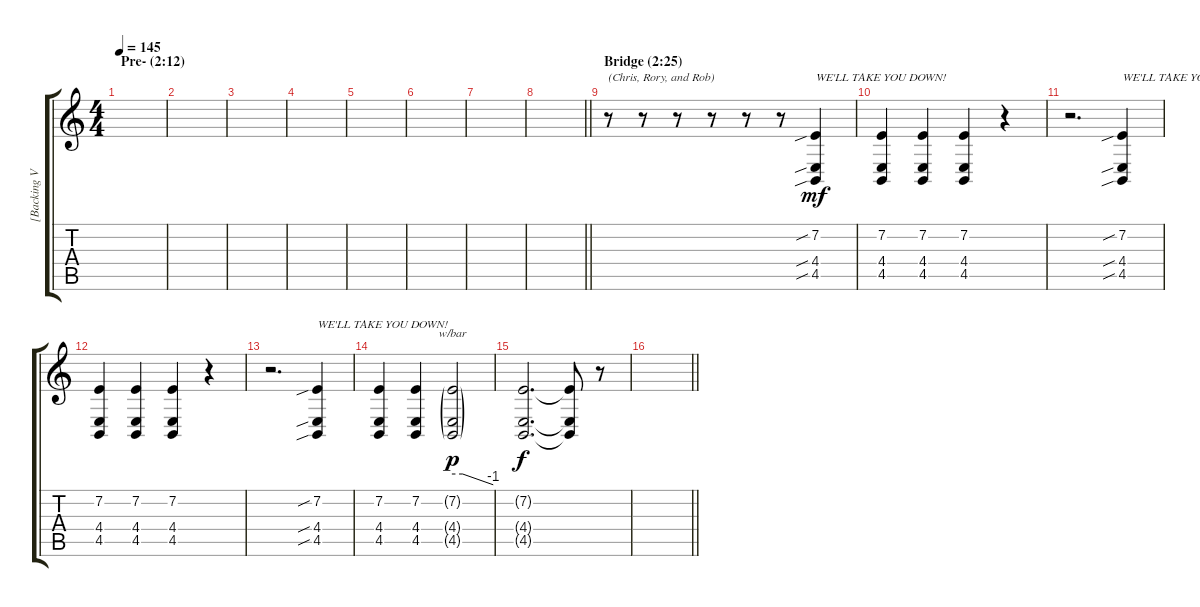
\track ("[Backing Vocals]" "[Backing V") {instrument voiceoohs}
\staff {score tabs}
\tuning (D4 A3 F3 C3 G2 C2) {hide}
\ts (4 4)
\section ("" "Pre- (2:12)")
\tempo 145
\clef g2
\ks c
|
|
|
|
|
|
|
\barLineRight lightlight
|
\section ("" "Bridge (2:25)")
r.8{txt "(Chris, Rory, and Rob)" instrument applause} r.8 r.8 r.8 r.8 r.8 (7.2{sib} 4.4{sib} 4.5{sib}).4{txt "WE'LL TAKE YOU DOWN!" dy mf} |
(7.2 4.4 4.5).4 (7.2 4.4 4.5).4 (7.2 4.4 4.5).4 r.4 |
r.2{d} (7.2{sib} 4.4{sib} 4.5{sib}).4{txt "WE'LL TAKE YOU DOWN!"} |
(7.2 4.4 4.5).4 (7.2 4.4 4.5).4 (7.2 4.4 4.5).4 r.4 |
r.2{d} (7.2{sib} 4.4{sib} 4.5{sib}).4{txt "WE'LL TAKE YOU DOWN!"} |
(7.2 4.4 4.5).4 (7.2 4.4 4.5).4 (7.2{g} 4.4{g} 4.5{g}).2{tbe (custom default 0 0 15 0 60 -4) dy p} |
(7.2{t} 4.4{t} 4.5{t}).2{d dy f} (7.2{t} 4.4{t} 4.5{t}).8 r.8 |
\barLineRight lightlight
